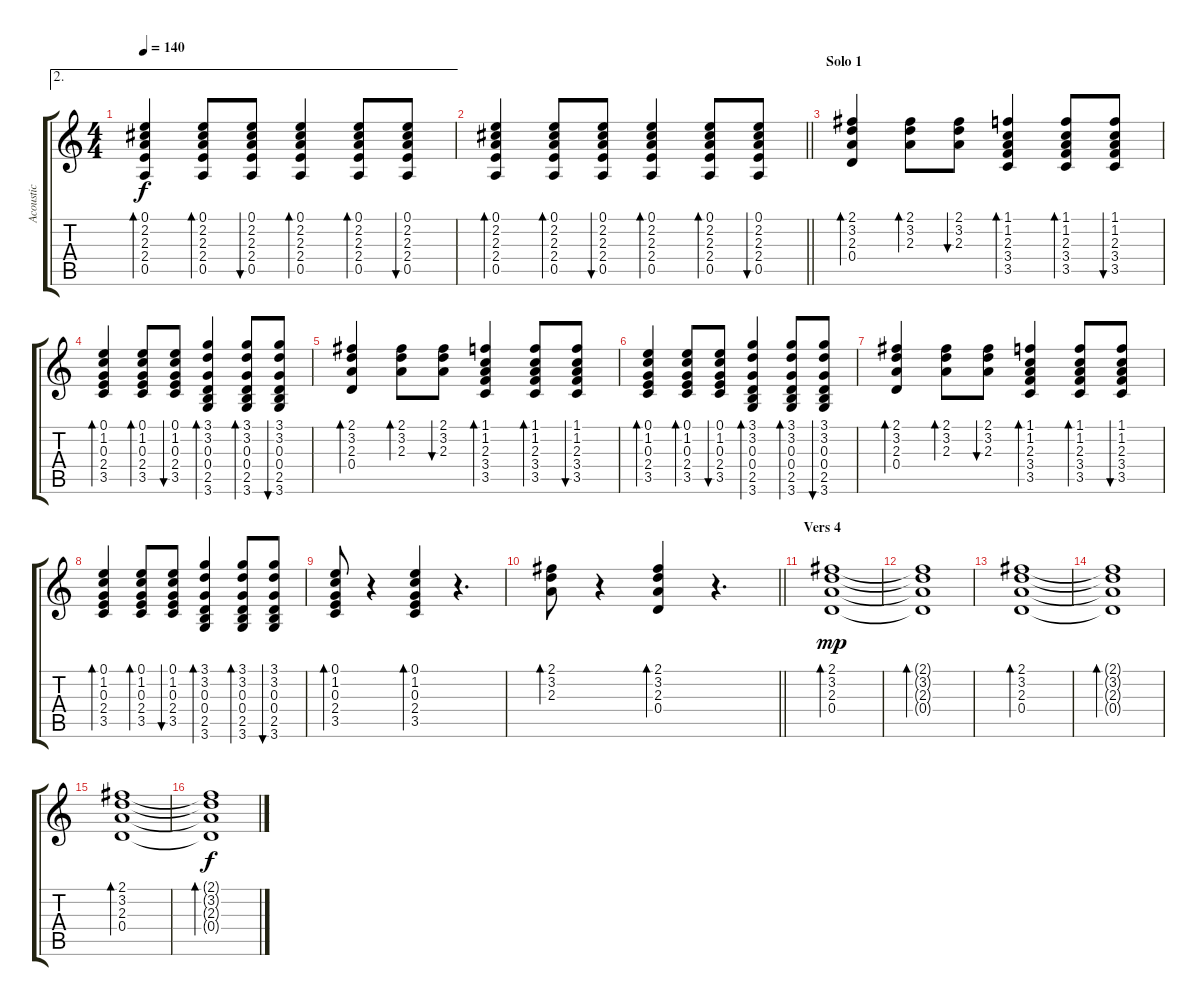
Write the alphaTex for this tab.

\track ("Acoustic" "Acoustic") {instrument acousticguitarsteel}
\staff {score tabs}
\tuning (E4 B3 G3 D3 A2 E2) {hide}
\ae 2
\ts (4 4)
\tempo 140
\clef g2
\ks c
(0.1 2.2 2.3 2.4 0.5).4{bd 60 dy f} (0.1 2.2 2.3 2.4 0.5).8{bd 60} (0.1 2.2 2.3 2.4 0.5).8{bu 60} (0.1 2.2 2.3 2.4 0.5).4{bd 60} (0.1 2.2 2.3 2.4 0.5).8{bd 60} (0.1 2.2 2.3 2.4 0.5).8{bu 60} |
\barLineRight lightlight
(0.1 2.2 2.3 2.4 0.5).4{bd 60} (0.1 2.2 2.3 2.4 0.5).8{bd 60} (0.1 2.2 2.3 2.4 0.5).8{bu 60} (0.1 2.2 2.3 2.4 0.5).4{bd 60} (0.1 2.2 2.3 2.4 0.5).8{bd 60} (0.1 2.2 2.3 2.4 0.5).8{bu 60} |
\section ("" "Solo 1")
(2.1 3.2 2.3 0.4).4{bd 60} (2.1 3.2 2.3).8{bd 60} (2.1 3.2 2.3).8{bu 60} (1.1 1.2 2.3 3.4 3.5).4{bd 60} (1.1 1.2 2.3 3.4 3.5).8{bd 60} (1.1 1.2 2.3 3.4 3.5).8{bu 60} |
(0.1 1.2 0.3 2.4 3.5).4{bd 60} (0.1 1.2 0.3 2.4 3.5).8{bd 60} (0.1 1.2 0.3 2.4 3.5).8{bu 60} (3.1 3.2 0.3 0.4 2.5 3.6).4{bd 60} (3.1 3.2 0.3 0.4 2.5 3.6).8{bd 60} (3.1 3.2 0.3 0.4 2.5 3.6).8{bu 60} |
(2.1 3.2 2.3 0.4).4{bd 60} (2.1 3.2 2.3).8{bd 60} (2.1 3.2 2.3).8{bu 60} (1.1 1.2 2.3 3.4 3.5).4{bd 60} (1.1 1.2 2.3 3.4 3.5).8{bd 60} (1.1 1.2 2.3 3.4 3.5).8{bu 60} |
(0.1 1.2 0.3 2.4 3.5).4{bd 60} (0.1 1.2 0.3 2.4 3.5).8{bd 60} (0.1 1.2 0.3 2.4 3.5).8{bu 60} (3.1 3.2 0.3 0.4 2.5 3.6).4{bd 60} (3.1 3.2 0.3 0.4 2.5 3.6).8{bd 60} (3.1 3.2 0.3 0.4 2.5 3.6).8{bu 60} |
(2.1 3.2 2.3 0.4).4{bd 60} (2.1 3.2 2.3).8{bd 60} (2.1 3.2 2.3).8{bu 60} (1.1 1.2 2.3 3.4 3.5).4{bd 60} (1.1 1.2 2.3 3.4 3.5).8{bd 60} (1.1 1.2 2.3 3.4 3.5).8{bu 60} |
(0.1 1.2 0.3 2.4 3.5).4{bd 60} (0.1 1.2 0.3 2.4 3.5).8{bd 60} (0.1 1.2 0.3 2.4 3.5).8{bu 60} (3.1 3.2 0.3 0.4 2.5 3.6).4{bd 60} (3.1 3.2 0.3 0.4 2.5 3.6).8{bd 60} (3.1 3.2 0.3 0.4 2.5 3.6).8{bu 60} |
(0.1 1.2 0.3 2.4 3.5).8{bd 60} r.4 (0.1 1.2 0.3 2.4 3.5).4{bd 60} r.4{d} |
\barLineRight lightlight
(2.1 3.2 2.3).8{bd 60} r.4 (2.1 3.2 2.3 0.4).4{bd 60} r.4{d} |
\section ("" "Vers 4")
(2.1 3.2 2.3 0.4).1{bd 60 dy mp} |
(2.1{t} 3.2{t} 2.3{t} 0.4{t}).1{bd 60} |
(2.1 3.2 2.3 0.4).1{bd 60} |
(2.1{t} 3.2{t} 2.3{t} 0.4{t}).1{bd 60} |
(2.1 3.2 2.3 0.4).1{bd 60} |
(2.1{t} 3.2{t} 2.3{t} 0.4{t}).1{bd 60 dy f}
